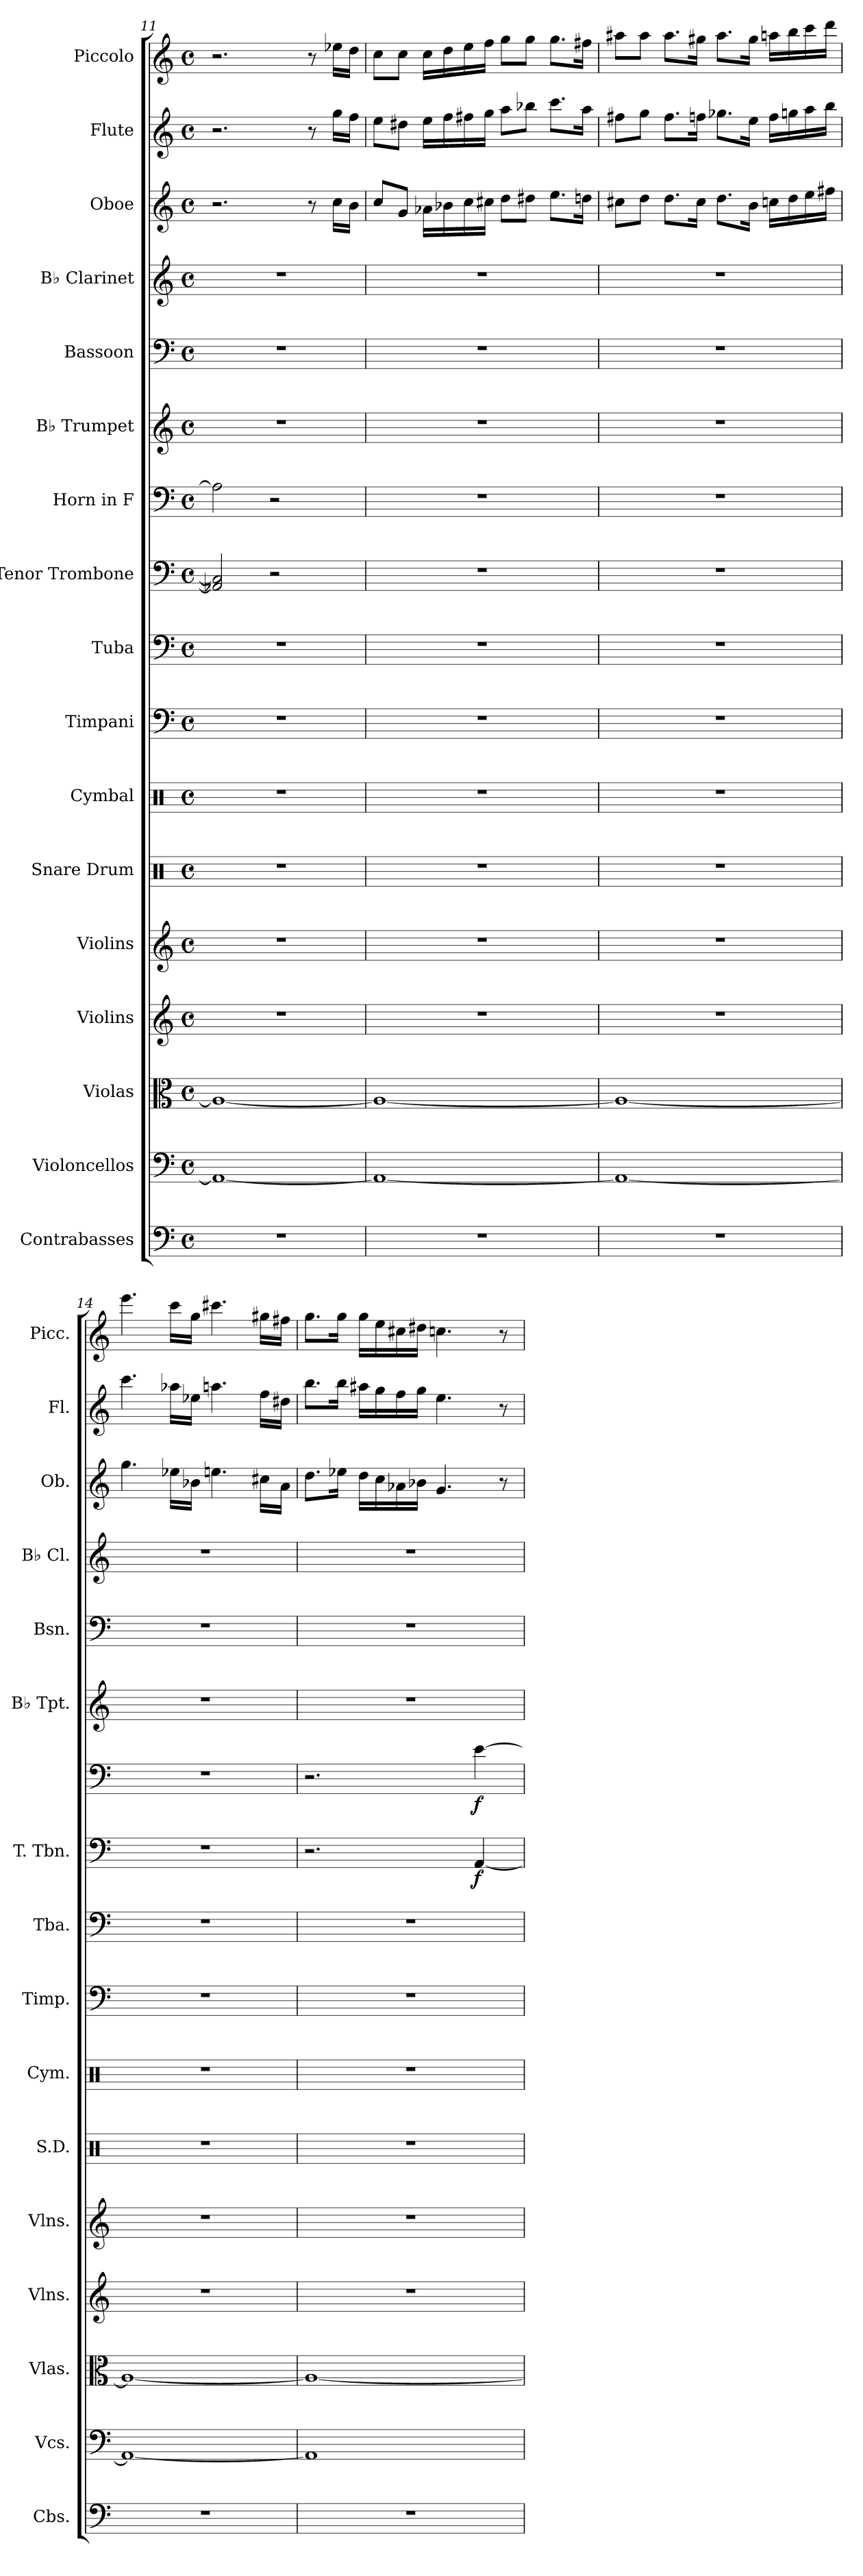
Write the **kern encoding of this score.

**kern	**kern	**kern	**kern	**kern	**kern	**kern	**kern	**kern	**kern	**dynam	**kern	**dynam	**kern	**kern	**kern	**kern	**kern	**kern
*part17	*part16	*part15	*part14	*part13	*part12	*part11	*part10	*part9	*part8	*part8	*part7	*part7	*part6	*part5	*part4	*part3	*part2	*part1
*staff17	*staff16	*staff15	*staff14	*staff13	*staff12	*staff11	*staff10	*staff9	*staff8	*staff8	*staff7	*staff7	*staff6	*staff5	*staff4	*staff3	*staff2	*staff1
*I"Contrabasses	*I"Violoncellos	*I"Violas	*I"Violins	*I"Violins	*I"Snare Drum	*I"Cymbal	*I"Timpani	*I"Tuba	*I"Tenor Trombone	*	*I"Horn in F	*	*I"B♭ Trumpet	*I"Bassoon	*I"B♭ Clarinet	*I"Oboe	*I"Flute	*I"Piccolo
*I'Cbs.	*I'Vcs.	*I'Vlas.	*I'Vlns.	*I'Vlns.	*I'S.D.	*I'Cym.	*I'Timp.	*I'Tba.	*I'T. Tbn.	*	*	*	*I'B♭ Tpt.	*I'Bsn.	*I'B♭ Cl.	*I'Ob.	*I'Fl.	*I'Picc.
!!LO:PB:g=z
*clefF4	*clefF4	*clefC3	*clefG2	*clefG2	*clefX	*clefX	*clefF4	*clefF4	*clefF4	*	*clefF4	*	*clefG2	*clefF4	*clefG2	*clefG2	*clefG2	*clefG2
*ITrd7c12	*	*	*	*	*	*	*	*	*	*	*ITrd4c7	*	*ITrd1c2	*	*ITrd1c2	*	*	*ITrd-7c-12
*k[]	*k[]	*k[]	*k[]	*k[]	*k[]	*k[]	*k[]	*k[]	*k[]	*	*k[b-]	*	*k[b-e-]	*k[]	*k[b-e-]	*k[]	*k[]	*k[]
*M4/4	*M4/4	*M4/4	*M4/4	*M4/4	*M4/4	*M4/4	*M4/4	*M4/4	*M4/4	*	*M4/4	*	*M4/4	*M4/4	*M4/4	*M4/4	*M4/4	*M4/4
*met(c)	*met(c)	*met(c)	*met(c)	*met(c)	*met(c)	*met(c)	*met(c)	*met(c)	*met(c)	*	*met(c)	*	*met(c)	*met(c)	*met(c)	*met(c)	*met(c)	*met(c)
*MM120	*MM120	*MM120	*MM120	*MM120	*MM120	*MM120	*MM120	*MM120	*MM120	*	*MM120	*	*MM120	*MM120	*MM120	*MM120	*MM120	*MM120
=11	=11	=11	=11	=11	=11	=11	=11	=11	=11	=11	=11	=11	=11	=11	=11	=11	=11	=11
1r	1AA_	1A_	1r	1r	1r	1r	1r	1r	2AA-X/] 2C/]	.	2D#\]	.	1r	1r	1r	2.r	2.r	2.r
.	.	.	.	.	.	.	.	.	2r	.	2r	.	.	.	.	.	.	.
.	.	.	.	.	.	.	.	.	.	.	.	.	.	.	.	8r	8r	8r
.	.	.	.	.	.	.	.	.	.	.	.	.	.	.	.	16cc\LL	16gg\LL	16eee-X\LL
.	.	.	.	.	.	.	.	.	.	.	.	.	.	.	.	16b\JJ	16ff\JJ	16ddd\JJ
=12	=12	=12	=12	=12	=12	=12	=12	=12	=12	=12	=12	=12	=12	=12	=12	=12	=12	=12
1r	1AA_	1A_	1r	1r	1r	1r	1r	1r	1r	.	1r	.	1r	1r	1r	8cc/L	8ee\L	8ccc\L
.	.	.	.	.	.	.	.	.	.	.	.	.	.	.	.	8g/J	8dd#X\J	8ccc\J
.	.	.	.	.	.	.	.	.	.	.	.	.	.	.	.	16a-X\LL	16ee\LL	16ccc\LL
.	.	.	.	.	.	.	.	.	.	.	.	.	.	.	.	16b-X\	16ff\	16ddd\
.	.	.	.	.	.	.	.	.	.	.	.	.	.	.	.	16cc\	16ff#X\	16eee\
.	.	.	.	.	.	.	.	.	.	.	.	.	.	.	.	16cc#X\JJ	16gg\JJ	16fff\JJ
.	.	.	.	.	.	.	.	.	.	.	.	.	.	.	.	8dd\L	8aa\L	8ggg\L
.	.	.	.	.	.	.	.	.	.	.	.	.	.	.	.	8dd#X\J	8bb-X\J	8ggg\J
.	.	.	.	.	.	.	.	.	.	.	.	.	.	.	.	8.ee\L	8.ccc\L	8.ggg\L
.	.	.	.	.	.	.	.	.	.	.	.	.	.	.	.	16ddn\Jk	16aa\Jk	16fff#X\Jk
=13	=13	=13	=13	=13	=13	=13	=13	=13	=13	=13	=13	=13	=13	=13	=13	=13	=13	=13
1r	1AA_	1A_	1r	1r	1r	1r	1r	1r	1r	.	1r	.	1r	1r	1r	8cc#X\L	8ff#X\L	8aaa#X\L
.	.	.	.	.	.	.	.	.	.	.	.	.	.	.	.	8dd\J	8gg\J	8aaa#\J
.	.	.	.	.	.	.	.	.	.	.	.	.	.	.	.	8.dd\L	8.ff#\L	8.aaa#\L
.	.	.	.	.	.	.	.	.	.	.	.	.	.	.	.	16cc#\Jk	16ffn\Jk	16ggg#X\Jk
.	.	.	.	.	.	.	.	.	.	.	.	.	.	.	.	8.dd\L	8.gg-X\L	8.aaa#\L
.	.	.	.	.	.	.	.	.	.	.	.	.	.	.	.	16b\Jk	16ee\Jk	16ggg#\Jk
.	.	.	.	.	.	.	.	.	.	.	.	.	.	.	.	16ccn\LL	16ff\LL	16aaan\LL
.	.	.	.	.	.	.	.	.	.	.	.	.	.	.	.	16dd\	16ggn\	16bbb\
.	.	.	.	.	.	.	.	.	.	.	.	.	.	.	.	16ee\	16aa\	16cccc\
.	.	.	.	.	.	.	.	.	.	.	.	.	.	.	.	16ff#X\JJ	16bb\JJ	16dddd\JJ
!!LO:PB:g=z
=14	=14	=14	=14	=14	=14	=14	=14	=14	=14	=14	=14	=14	=14	=14	=14	=14	=14	=14
1r	1AA_	1A_	1r	1r	1r	1r	1r	1r	1r	.	1r	.	1r	1r	1r	4.gg\	4.ccc\	4.eeee\
.	.	.	.	.	.	.	.	.	.	.	.	.	.	.	.	16ee-X\LL	16aa-X\LL	16cccc\LL
.	.	.	.	.	.	.	.	.	.	.	.	.	.	.	.	16b-X\JJ	16ee-X\JJ	16ggg\JJ
.	.	.	.	.	.	.	.	.	.	.	.	.	.	.	.	4.een\	4.aan\	4.cccc#X\
.	.	.	.	.	.	.	.	.	.	.	.	.	.	.	.	16cc#X\LL	16ff\LL	16ggg#X\LL
.	.	.	.	.	.	.	.	.	.	.	.	.	.	.	.	16a\JJ	16dd#X\JJ	16fff#X\JJ
=15	=15	=15	=15	=15	=15	=15	=15	=15	=15	=15	=15	=15	=15	=15	=15	=15	=15	=15
1r	1AA]	1A_	1r	1r	1r	1r	1r	1r	2.r	.	2.r	.	1r	1r	1r	8.dd\L	8.bb\L	8.ggg\L
.	.	.	.	.	.	.	.	.	.	.	.	.	.	.	.	16ee-X\Jk	16bb\Jk	16ggg\Jk
.	.	.	.	.	.	.	.	.	.	.	.	.	.	.	.	16dd\LL	16aa#X\LL	16ggg\LL
.	.	.	.	.	.	.	.	.	.	.	.	.	.	.	.	16cc\	16gg\	16eee\
.	.	.	.	.	.	.	.	.	.	.	.	.	.	.	.	16a-X\	16ff\	16ccc#X\
.	.	.	.	.	.	.	.	.	.	.	.	.	.	.	.	16b-X\JJ	16gg\JJ	16ddd#X\JJ
.	.	.	.	.	.	.	.	.	.	.	.	.	.	.	.	4.g/	4.ee\	4.cccn\
!	!	!	!	!	!	!	!	!	!	!LO:DY:b	!	!LO:DY:b	!	!	!	!	!	!
.	.	.	.	.	.	.	.	.	[4AA/	f	[4A\	f	.	.	.	.	.	.
.	.	.	.	.	.	.	.	.	.	.	.	.	.	.	.	8r	8r	8r
=	=	=	=	=	=	=	=	=	=	=	=	=	=	=	=	=	=	=
*-	*-	*-	*-	*-	*-	*-	*-	*-	*-	*-	*-	*-	*-	*-	*-	*-	*-	*-
